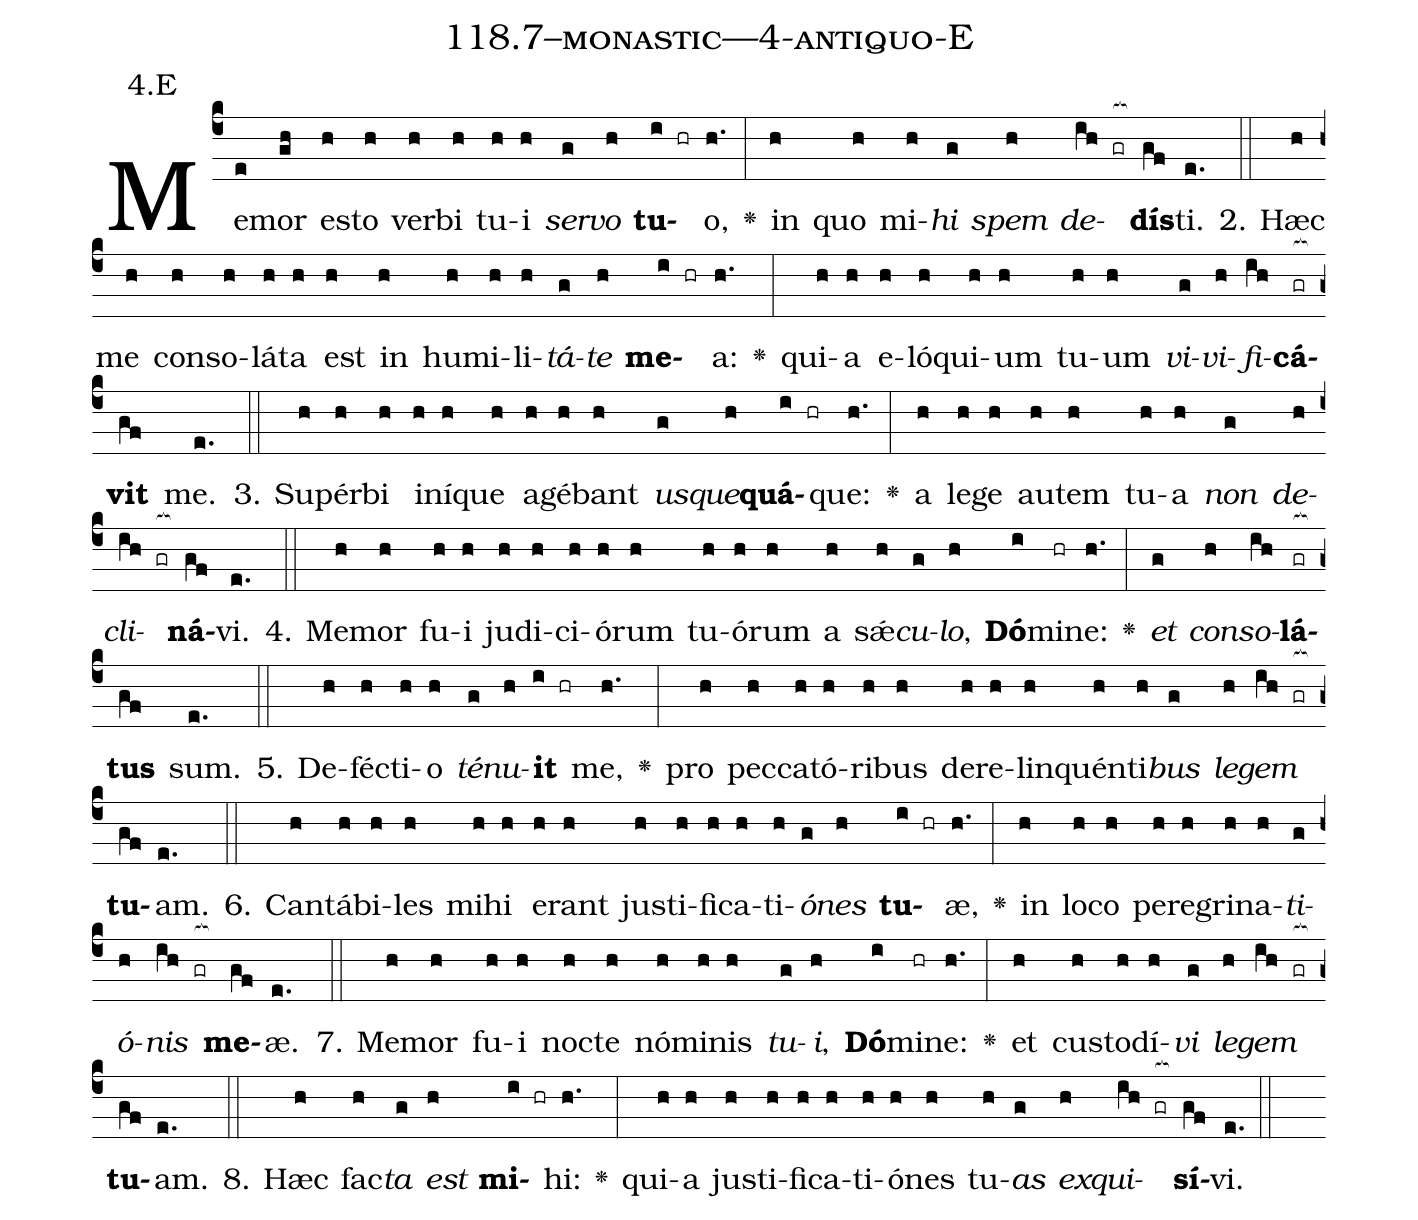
name: 118.7--monastic---4-antiquo-E;
annotation: 4.E;
%%
(c4)Me(e)mor(gh) es(h)to(h) ver(h)bi(h) tu(h)i(h) <i>ser</i>(g)<i>vo</i>(h) <b>tu</b>(i hr)o,(h.) <v>\greheightstar</v>(:) in(h) quo(h) mi(h)<i>hi</i>(g) <i>spem</i>(h) <i>de</i>(ih gr[ocb:1{])<b>dís</b>(gf[ocb:0}])ti.(e.) (::)
2. Hæc(h) me(h) con(h)so(h)lá(h)ta(h) est(h) in(h) hu(h)mi(h)li(h)<i>tá</i>(g)<i>te</i>(h) <b>me</b>(i hr)a:(h.) <v>\greheightstar</v>(:) qui(h)a(h) e(h)ló(h)qui(h)um(h) tu(h)um(h) <i>vi</i>(g)<i>vi</i>(h)<i>fi</i>(ih)<b>cá</b>(gr[ocb:1{])<b>vit</b>(gf[ocb:0}]) me.(e.) (::)
3. Su(h)pér(h)bi(h) in(h)í(h)que(h) a(h)gé(h)bant(h) <i>us</i>(g)<i>que</i>(h)<b>quá</b>(i hr)que:(h.) <v>\greheightstar</v>(:) a(h) le(h)ge(h) au(h)tem(h) tu(h)a(h) <i>non</i>(g) <i>de</i>(h)<i>cli</i>(ih gr[ocb:1{])<b>ná</b>(gf[ocb:0}])vi.(e.) (::)
4. Me(h)mor(h) fu(h)i(h) ju(h)di(h)ci(h)ó(h)rum(h) tu(h)ó(h)rum(h) a(h) sǽ(h)<i>cu</i>(g)<i>lo</i>,(h) <b>Dó</b>(i)mi(hr)ne:(h.) <v>\greheightstar</v>(:) <i>et</i>(g) <i>con</i>(h)<i>so</i>(ih)<b>lá</b>(gr[ocb:1{])<b>tus</b>(gf[ocb:0}]) sum.(e.) (::)
5. De(h)féc(h)ti(h)o(h) <i>té</i>(g)<i>nu</i>(h)<b>it</b>(i hr) me,(h.) <v>\greheightstar</v>(:) pro(h) pec(h)ca(h)tó(h)ri(h)bus(h) de(h)re(h)lin(h)quén(h)ti(h)<i>bus</i>(g) <i>le</i>(h)<i>gem</i>(ih gr[ocb:1{]) <b>tu</b>(gf[ocb:0}])am.(e.) (::)
6. Can(h)tá(h)bi(h)les(h) mi(h)hi(h) e(h)rant(h) jus(h)ti(h)fi(h)ca(h)ti(h)<i>ó</i>(g)<i>nes</i>(h) <b>tu</b>(i hr)æ,(h.) <v>\greheightstar</v>(:) in(h) lo(h)co(h) per(h)e(h)gri(h)na(h)<i>ti</i>(g)<i>ó</i>(h)<i>nis</i>(ih gr[ocb:1{]) <b>me</b>(gf[ocb:0}])æ.(e.) (::)
7. Me(h)mor(h) fu(h)i(h) noc(h)te(h) nó(h)mi(h)nis(h) <i>tu</i>(g)<i>i</i>,(h) <b>Dó</b>(i)mi(hr)ne:(h.) <v>\greheightstar</v>(:) et(h) cus(h)to(h)dí(h)<i>vi</i>(g) <i>le</i>(h)<i>gem</i>(ih gr[ocb:1{]) <b>tu</b>(gf[ocb:0}])am.(e.) (::)
8. Hæc(h) fac(h)<i>ta</i>(g) <i>est</i>(h) <b>mi</b>(i hr)hi:(h.) <v>\greheightstar</v>(:) qui(h)a(h) jus(h)ti(h)fi(h)ca(h)ti(h)ó(h)nes(h) tu(h)<i>as</i>(g) <i>ex</i>(h)<i>qui</i>(ih gr[ocb:1{])<b>sí</b>(gf[ocb:0}])vi.(e.) (::)
